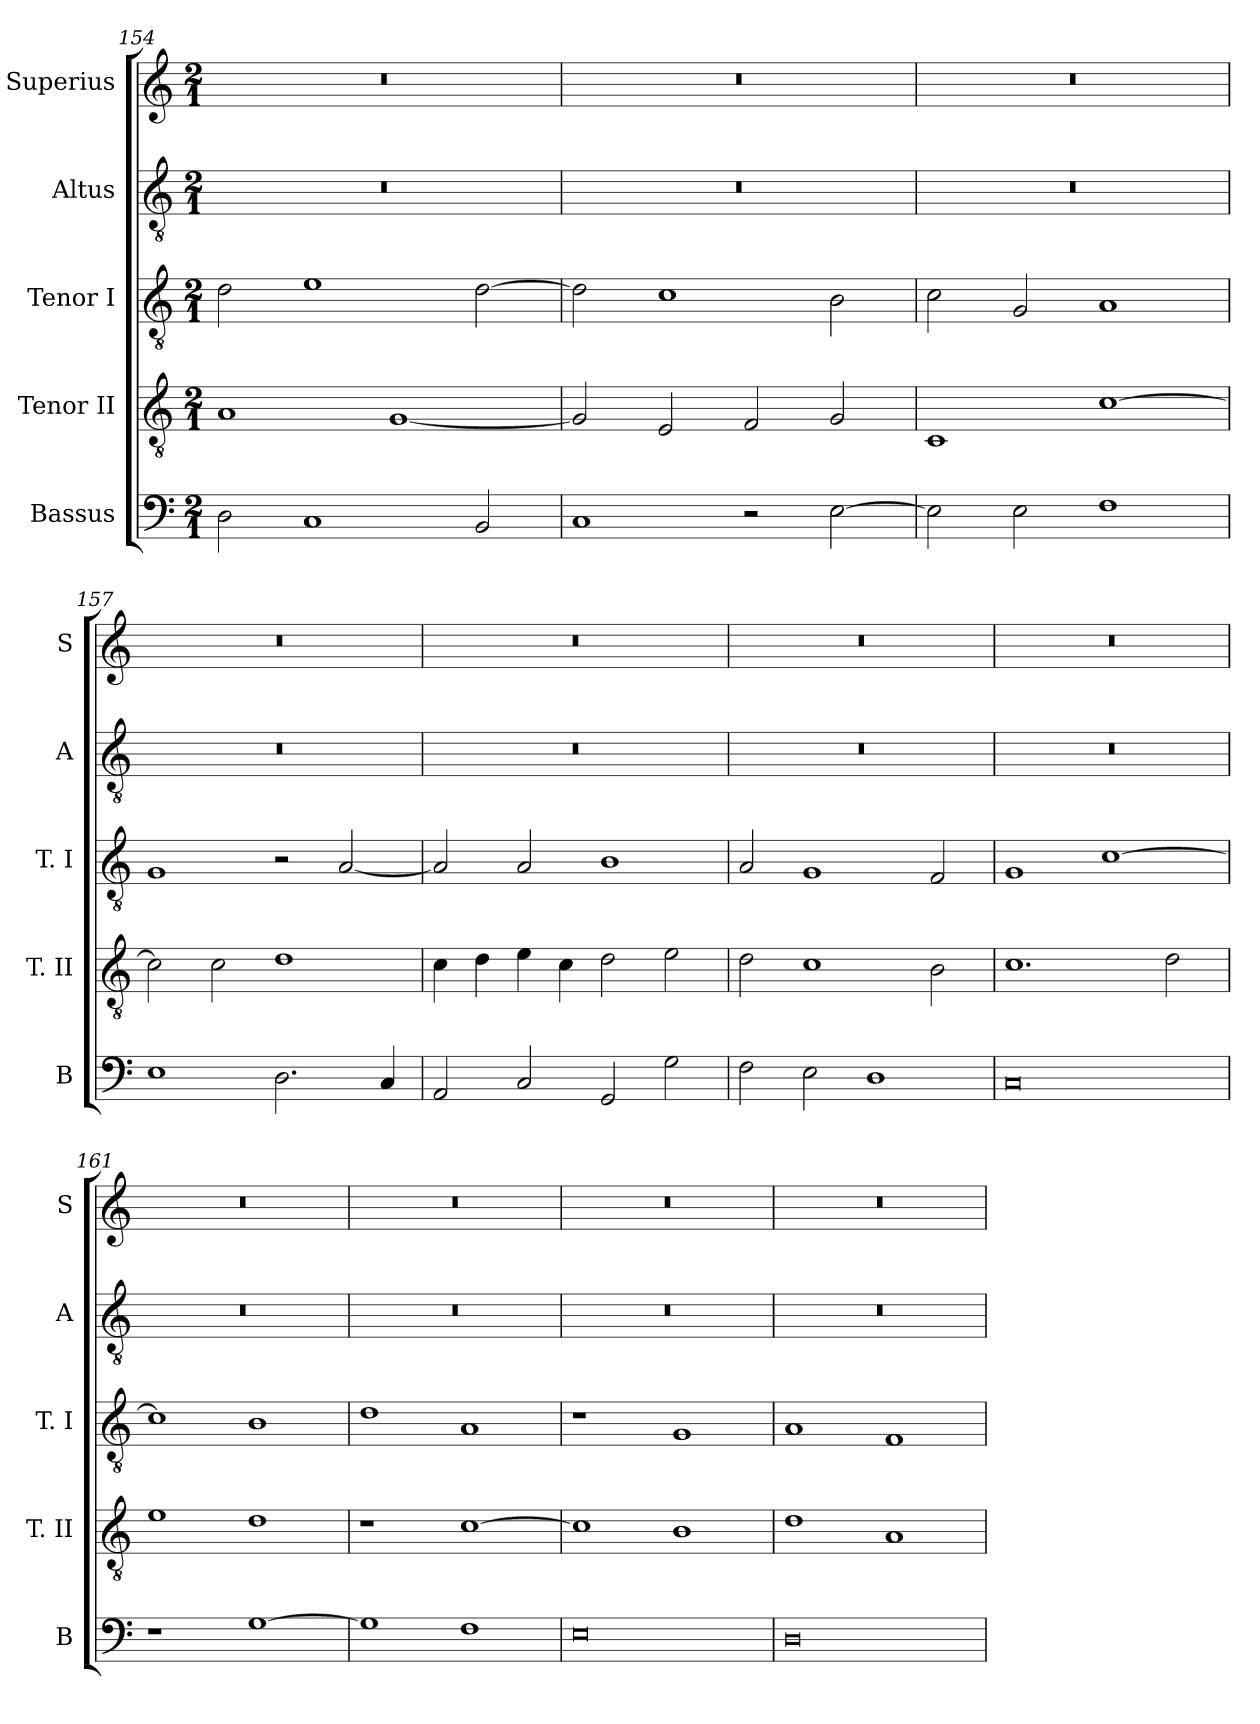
**kern	**kern	**kern	**kern	**kern
*part5	*part4	*part3	*part2	*part1
*staff5	*staff4	*staff3	*staff2	*staff1
*I"Bassus	*I"Tenor II	*I"Tenor I	*I"Altus	*I"Superius
*I'B	*I'T. II	*I'T. I	*I'A	*I'S
*clefF4	*clefGv2	*clefGv2	*clefGv2	*clefG2
*k[]	*k[]	*k[]	*k[]	*k[]
*C:	*C:	*C:	*C:	*C:
*M2/1	*M2/1	*M2/1	*M2/1	*M2/1
=154	=154	=154	=154	=154
2D	1A	2d	0r	0r
1C	.	1e	.	.
.	[1G	.	.	.
2BB	.	[2d	.	.
=155	=155	=155	=155	=155
1C	2G]	2d]	0r	0r
.	2E	1c	.	.
2r	2F	.	.	.
[2E	2G	2B	.	.
=156	=156	=156	=156	=156
2E]	1C	2c	0r	0r
2E	.	2G	.	.
1F	[1c	1A	.	.
=157	=157	=157	=157	=157
1E	2c]	1G	0r	0r
.	2c	.	.	.
2.D	1d	2r	.	.
.	.	[2A	.	.
4C	.	.	.	.
=158	=158	=158	=158	=158
2AA	4c	2A]	0r	0r
.	4d	.	.	.
2C	4e	2A	.	.
.	4c	.	.	.
2GG	2d	1B	.	.
2G	2e	.	.	.
=159	=159	=159	=159	=159
2F	2d	2A	0r	0r
2E	1c	1G	.	.
1D	.	.	.	.
.	2B	2F	.	.
=160	=160	=160	=160	=160
0C	1.c	1G	0r	0r
.	.	[1c	.	.
.	2d	.	.	.
=161	=161	=161	=161	=161
1r	1e	1c]	0r	0r
[1G	1d	1B	.	.
=162	=162	=162	=162	=162
1G]	1r	1d	0r	0r
1F	[1c	1A	.	.
=163	=163	=163	=163	=163
0E	1c]	1r	0r	0r
.	1B	1G	.	.
=164	=164	=164	=164	=164
0D	1d	1A	0r	0r
.	1A	1F	.	.
=	=	=	=	=
*-	*-	*-	*-	*-
